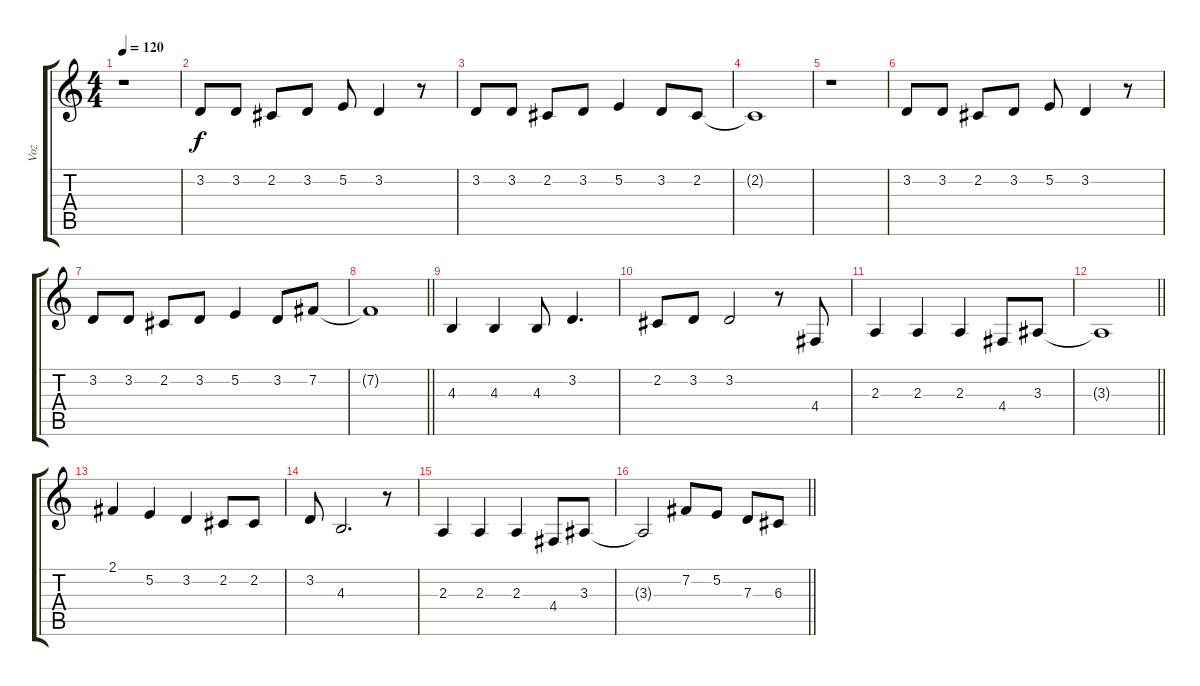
\track ("Voz" "Voz") {instrument honkytonkpiano}
\staff {score tabs}
\tuning (E4 B3 G3 D3 A2 E2) {hide}
\ts (4 4)
\tempo 120
\clef g2
\ks c
r.1{dy f} |
3.2.8 3.2.8 2.2.8 3.2.8 5.2.8 3.2.4 r.8 |
3.2.8 3.2.8 2.2.8 3.2.8 5.2.4 3.2.8 2.2.8 |
2.2{t}.1 |
r.1 |
3.2.8 3.2.8 2.2.8 3.2.8 5.2.8 3.2.4 r.8 |
3.2.8 3.2.8 2.2.8 3.2.8 5.2.4 3.2.8 7.2.8 |
\barLineRight lightlight
7.2{t}.1 |
4.3.4 4.3.4 4.3.8 3.2.4{d} |
2.2.8 3.2.8 3.2.2 r.8 4.4.8 |
2.3.4 2.3.4 2.3.4 4.4.8 3.3.8 |
\barLineRight lightlight
3.3{t}.1 |
2.1.4 5.2.4 3.2.4 2.2.8 2.2.8 |
3.2.8 4.3.2{d} r.8 |
2.3.4 2.3.4 2.3.4 4.4.8 3.3.8 |
\barLineRight lightlight
3.3{t}.2 7.2.8 5.2.8 7.3.8 6.3.8
